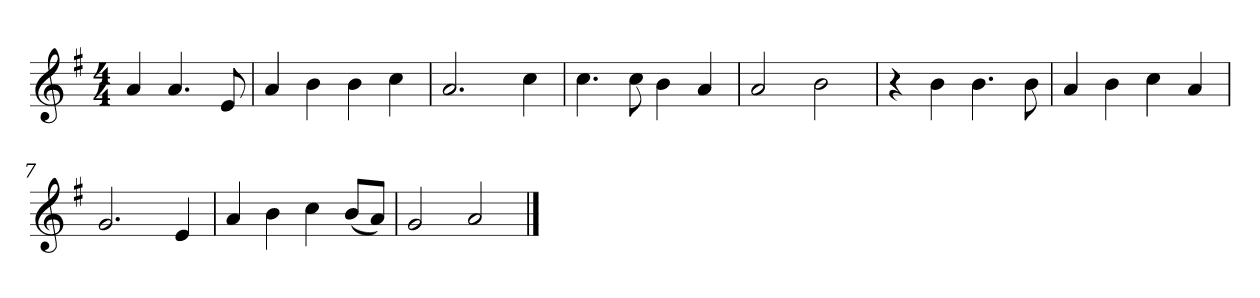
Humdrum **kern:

**kern
*part1
*staff1
*k[f#]
*M4/4
*MM120
=
4a
4.a
8e
=1
4a
4b
4b
4cc
=2
2.a
4cc
=3
4.cc
8cc
4b
4a
=4
2a
2b
=5
4r
4b
4.b
8b
=6
4a
4b
4cc
4a
=7
2.g
4e
=8
4a
4b
4cc
(8bL
8aJ)
=9
2g
2a
==
*-
